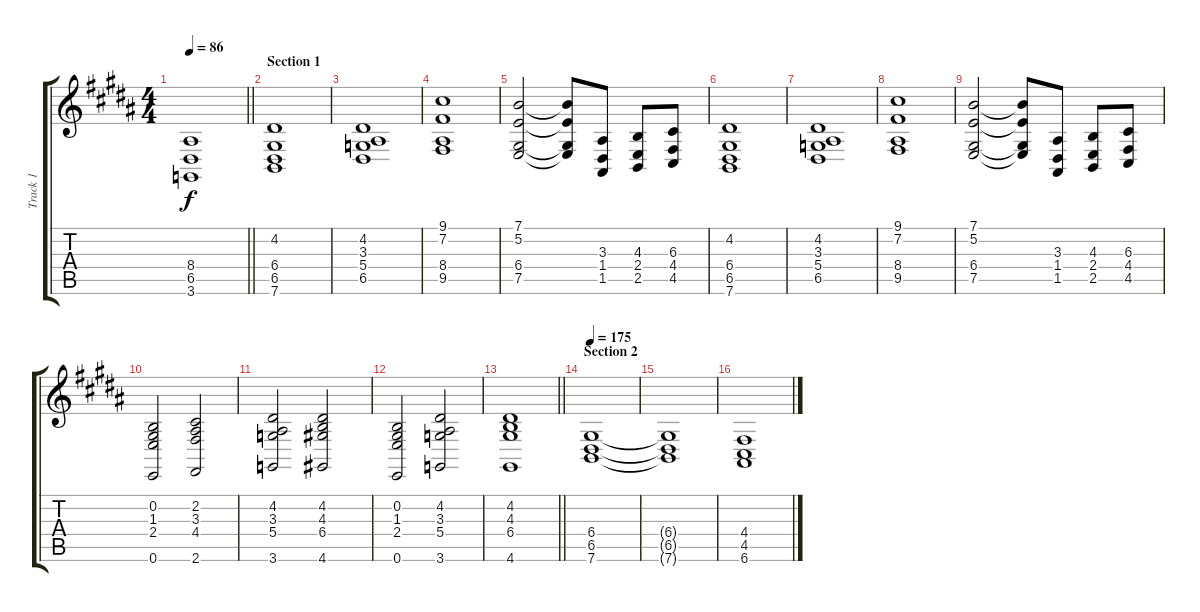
\track ("Track 1" "Track 1") {instrument churchorgan}
\staff {score tabs}
\tuning (E4 B3 G3 D3 A2 E2) {hide}
\ts (4 4)
\tempo 86
\clef g2
\barLineRight lightlight
\ks b
(8.4{t} 6.5{t} 3.6{t}).1{dy f} |
\section ("" "Section 1")
(4.2 6.4 6.5 7.6).1 |
(4.2 3.3 5.4 6.5).1 |
(9.1 7.2 8.4 9.5).1 |
(7.1 5.2 6.4 7.5).2 (7.1{t} 5.2{t} 6.4{t} 7.5{t}).8 (3.3 1.4 1.5).8 (4.3 2.4 2.5).8 (6.3 4.4 4.5).8 |
(4.2 6.4 6.5 7.6).1 |
(4.2 3.3 5.4 6.5).1 |
(9.1 7.2 8.4 9.5).1 |
(7.1 5.2 6.4 7.5).2 (7.1{t} 5.2{t} 6.4{t} 7.5{t}).8 (3.3 1.4 1.5).8 (4.3 2.4 2.5).8 (6.3 4.4 4.5).8 |
(0.2 1.3 2.4 0.6).2 (2.2 3.3 4.4 2.6).2 |
(4.2 3.3 5.4 3.6).2 (4.2 4.3 6.4 4.6).2 |
(0.2 1.3 2.4 0.6).2 (4.2 3.3 5.4 3.6).2 |
\barLineRight lightlight
(4.2 4.3 6.4 4.6).1 |
\section ("" "Section 2")
\tempo 175
(6.4 6.5 7.6).1 |
(6.4{t} 6.5{t} 7.6{t}).1 |
(4.4 4.5 6.6).1
